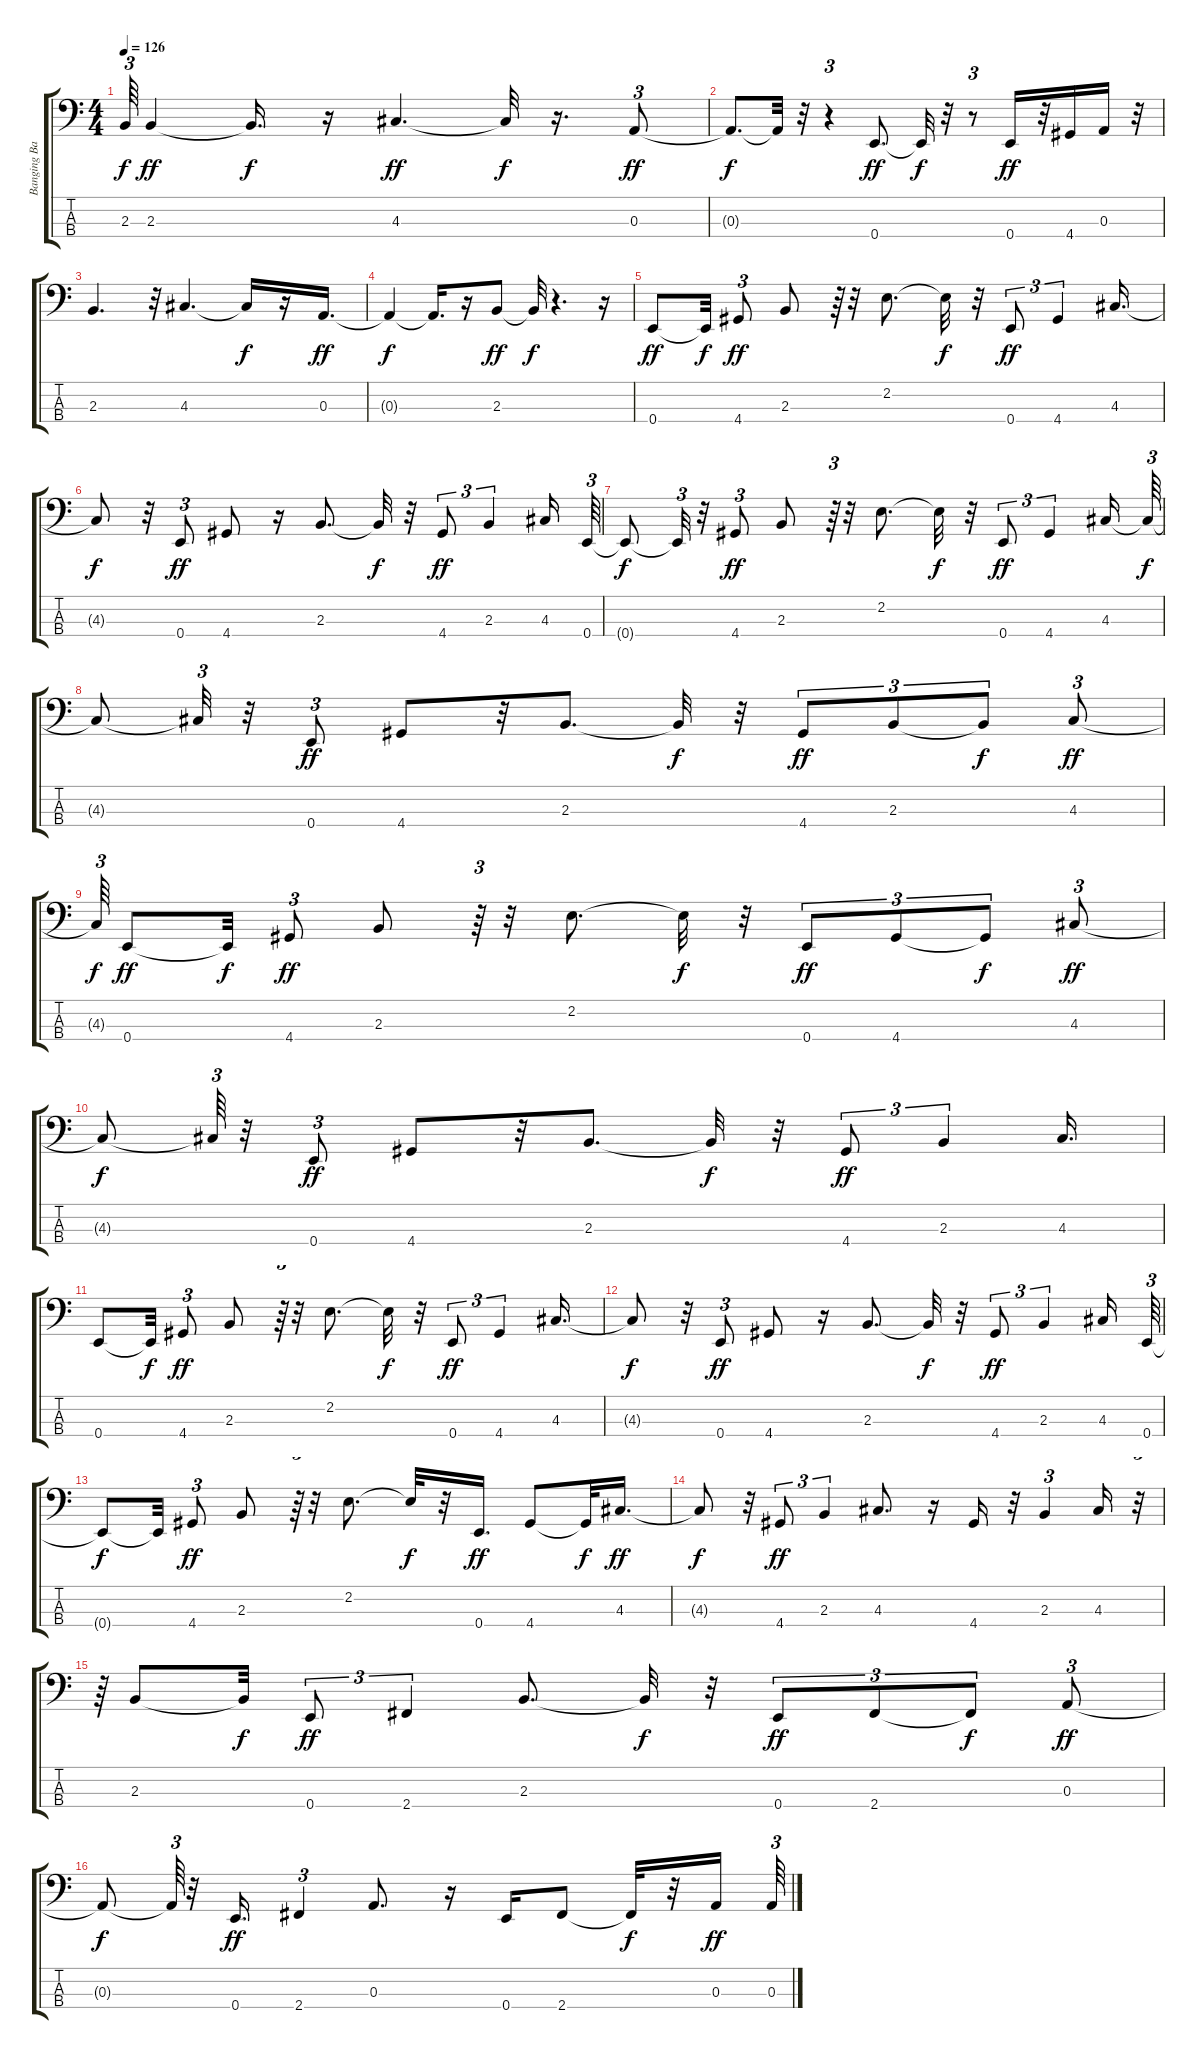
\track ("Banging Bass" "Banging Ba") {instrument slapbass1}
\staff {score tabs}
\tuning (G2 D2 A1 E1) {hide}
\ts (4 4)
\tempo 126
\clef f4
\ks c
2.3{t}.64{tu (3 2) dy f} 2.3.4{dy ff} 2.3{t}.16{d dy f} r.16 4.3.4{d dy ff} 4.3{t}.32{dy f} r.16{d} 0.3.8{tu (3 2) dy ff} |
0.3{t}.8{d dy f} 0.3{t}.32 r.32 r.4{tu (3 2)} 0.4.8{d dy ff} 0.4{t}.32{dy f} r.32 r.8{tu (3 2)} 0.4.16{dy ff} r.32 4.4.16 0.3.16 r.32 |
2.3.4{d} r.32 4.3.4{d} 4.3{t}.16{dy f} r.16 0.3.16{d dy ff} |
0.3{t}.4{dy f} 0.3{t}.16{d} r.16 2.3.8{dy ff} 2.3{t}.32{dy f} r.4{d} r.16 |
0.4.8{dy ff} 0.4{t}.32{dy f} 4.4.8{tu (3 2) dy ff} 2.3.8 r.64{tu (3 2)} r.32 2.2.8{d} 2.2{t}.32{dy f} r.32 0.4.8{tu (3 2) dy ff} 4.4.4{tu (3 2)} 4.3.16{d} |
4.3{t}.8{dy f} r.32 0.4.8{tu (3 2) dy ff} 4.4.8 r.16 2.3.8{d} 2.3{t}.32{dy f} r.32 4.4.8{tu (3 2) dy ff} 2.3.4{tu (3 2)} 4.3.16 0.4.64{tu (3 2)} |
0.4{t}.8{dy f} 0.4{t}.32{tu (3 2)} r.32 4.4.8{tu (3 2) dy ff} 2.3.8 r.64{tu (3 2)} r.32 2.2.8{d} 2.2{t}.32{dy f} r.32 0.4.8{tu (3 2) dy ff} 4.4.4{tu (3 2)} 4.3.16 4.3{t}.64{tu (3 2) dy f} |
4.3{t}.8 4.3{t}.32{tu (3 2)} r.32 0.4.8{tu (3 2) dy ff} 4.4.8 r.32 2.3.8{d} 2.3{t}.32{dy f} r.32 4.4.8{tu (3 2) dy ff} 2.3.8{tu (3 2)} 2.3{t}.8{tu (3 2) dy f} 4.3.8{tu (3 2) dy ff} |
4.3{t}.64{tu (3 2) dy f} 0.4.8{dy ff} 0.4{t}.32{dy f} 4.4.8{tu (3 2) dy ff} 2.3.8 r.64{tu (3 2)} r.32 2.2.8{d} 2.2{t}.32{dy f} r.32 0.4.8{tu (3 2) dy ff} 4.4.8{tu (3 2)} 4.4{t}.8{tu (3 2) dy f} 4.3.8{tu (3 2) dy ff} |
4.3{t}.8{dy f} 4.3{t}.64{tu (3 2)} r.32 0.4.8{tu (3 2) dy ff} 4.4.8 r.32 2.3.8{d} 2.3{t}.32{dy f} r.32 4.4.8{tu (3 2) dy ff} 2.3.4{tu (3 2)} 4.3.16{d} |
0.4.8 0.4{t}.32{dy f} 4.4.8{tu (3 2) dy ff} 2.3.8 r.64{tu (3 2)} r.32 2.2.8{d} 2.2{t}.32{dy f} r.32 0.4.8{tu (3 2) dy ff} 4.4.4{tu (3 2)} 4.3.16{d} |
4.3{t}.8{dy f} r.32 0.4.8{tu (3 2) dy ff} 4.4.8 r.16 2.3.8{d} 2.3{t}.32{dy f} r.32 4.4.8{tu (3 2) dy ff} 2.3.4{tu (3 2)} 4.3.16 0.4.64{tu (3 2)} |
0.4{t}.8{dy f} 0.4{t}.32 4.4.8{tu (3 2) dy ff} 2.3.8 r.64{tu (3 2)} r.32 2.2.8{d} 2.2{t}.32{dy f} r.32 0.4.16{d dy ff} 4.4.8 4.4{t}.32{dy f} 4.3.16{d dy ff} |
4.3{t}.8{dy f} r.32 4.4.8{tu (3 2) dy ff} 2.3.4{tu (3 2)} 4.3.8{d} r.16 4.4.16 r.32 2.3.4{tu (3 2)} 4.3.16 r.32{tu (3 2)} |
r.64{tu (3 2)} 2.3.8 2.3{t}.32{dy f} 0.4.8{tu (3 2) dy ff} 2.4.4{tu (3 2)} 2.3.8{d} 2.3{t}.32{dy f} r.32 0.4.8{tu (3 2) dy ff} 2.4.8{tu (3 2)} 2.4{t}.8{tu (3 2) dy f} 0.3.8{tu (3 2) dy ff} |
0.3{t}.8{dy f} 0.3{t}.64{tu (3 2)} r.32 0.4.16{d dy ff} 2.4.4{tu (3 2)} 0.3.8{d} r.16 0.4.16 2.4.8 2.4{t}.32{dy f} r.32 0.3.16{dy ff} 0.3.64{tu (3 2)}
